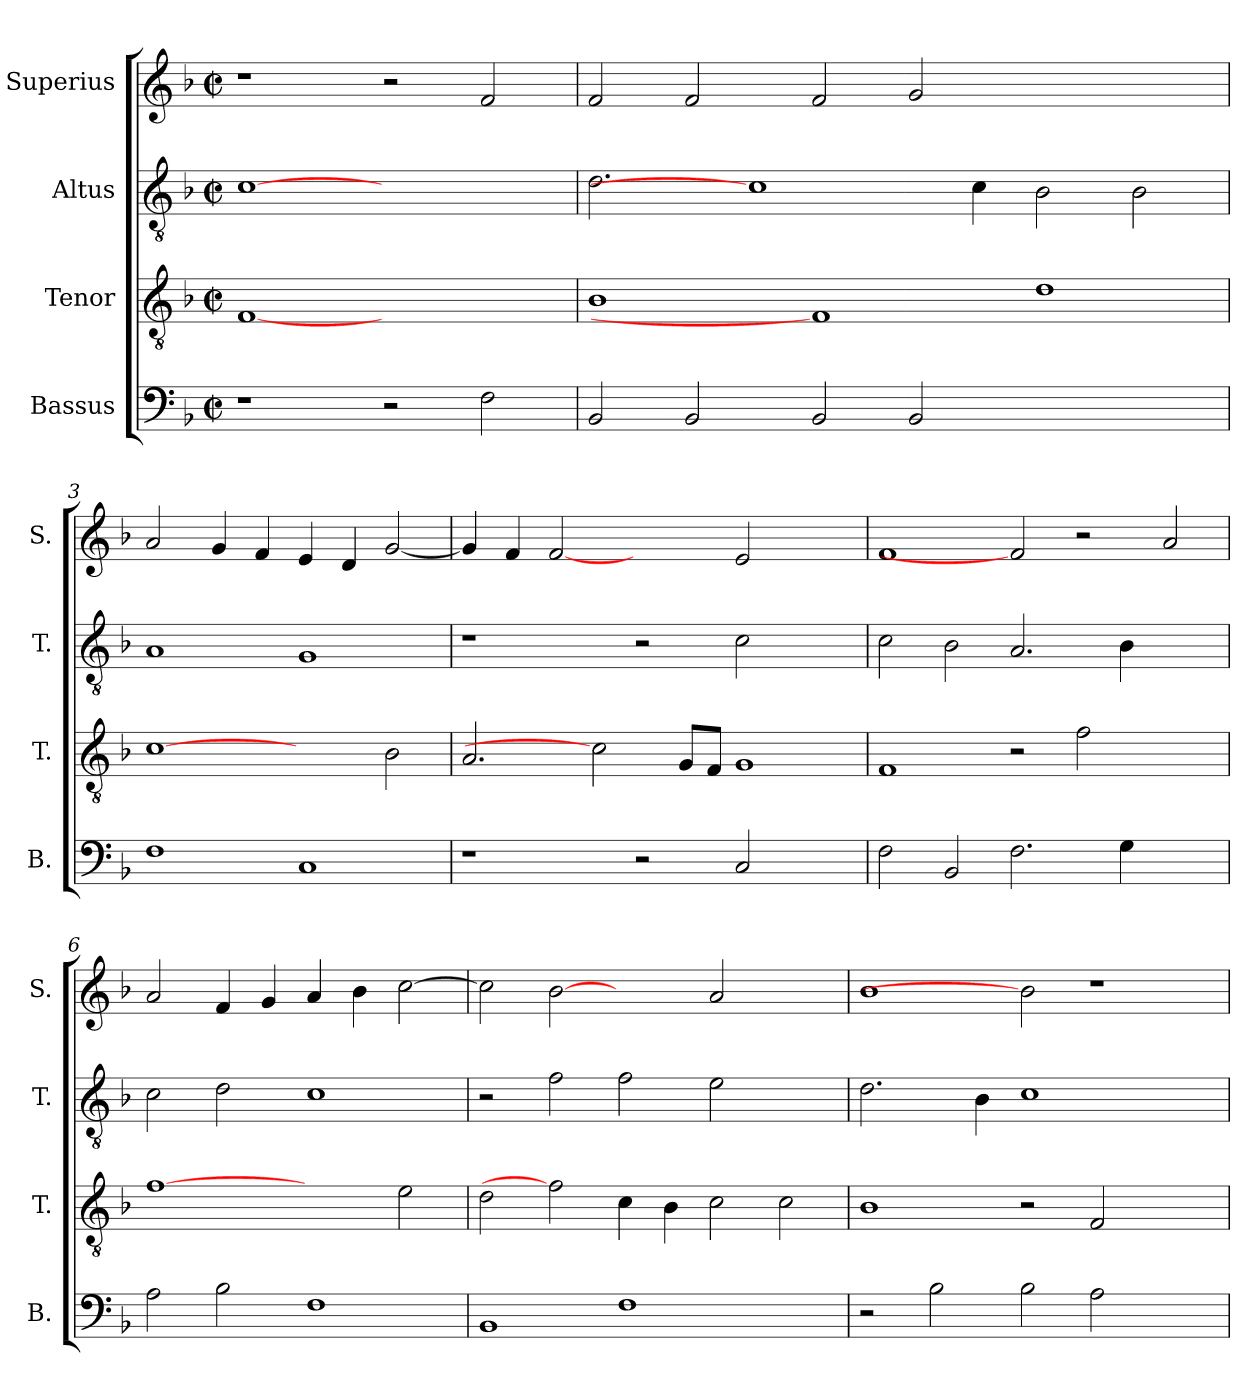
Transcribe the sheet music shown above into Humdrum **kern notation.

**kern	**kern	**kern	**kern
*part4	*part3	*part2	*part1
*staff4	*staff3	*staff2	*staff1
*I"Bassus	*I"Tenor	*I"Altus	*I"Superius
*I'B.	*I'T.	*I'T.	*I'S.
!!LO:PB:g=z
*clefF4	*clefGv2	*clefGv2	*clefG2
*	*ITrd7c12	*ITrd7c12	*
*k[b-]	*k[b-]	*k[b-]	*k[b-]
*F:	*F:	*F:	*F:
*M2/2	*M2/2	*M2/2	*M2/2
*met(c|)	*met(c|)	*met(c|)	*met(c|)
=1	=1	=1	=1
1r	[1FFi	[1Ci	1r
2r	1ryy	1ryy	2r
2Fi\	.	.	2fi/
=2	=2	=2	=2
2BB-i/	1BB-i	2.Di\	2fi/
2BB-i/	.	.	2fi/
.	.	1Ci]	.
2BB-i/	1FFi]	.	2fi/
2BB-i/	.	.	2gi/
.	.	4Ci\	.
1ryy	1Di	2BB-i\	1ryy
.	.	2BB-i\	.
=3	=3	=3	=3
1Fi	[1Ci	1AAi	2ai/
.	.	.	4gi/
.	.	.	4fi/
1Ci	2ryy	1GGi	4ei/
.	.	.	4di/
.	2BB-i\	.	[<2gi/
=4	=4	=4	=4
1r	2.AAi/	1r	4gi/]
.	.	.	4fi/
.	.	.	[2fi
.	2Ci]	.	.
2r	.	2r	2ryy
.	8GGi/L	.	.
.	8FFi/J	.	.
2Ci/	1GGi	2Ci\	2ei/
2ryy	.	2ryy	2ryy
!!LO:LB:g=z
=5	=5	=5	=5
2Fi\	1FFi	2Ci\	1fi
2BB-i/	.	2BB-i\	.
2.Fi\	2r	2.AAi/	2fi]
.	2Fi\	.	2r
4Gi\	.	4BB-i\	.
2ryy	2ryy	2ryy	2ai/
=6	=6	=6	=6
2Ai\	[1Fi	2Ci\	2ai/
2B-i\	.	2Di\	4fi/
.	.	.	4gi/
1Fi	2ryy	1Ci	4ai/
.	.	.	4b-i\
.	2Ei\	.	[>2cci\
=7	=7	=7	=7
1BB-i	2Di\	2r	2cci\]
.	2Fi]	2Fi\	[2b-i
1Fi	4Ci\	2Fi\	2ryy
.	4BB-i\	.	.
.	2Ci\	2Ei\	2ai/
2ryy	2Ci\	2ryy	2ryy
=8	=8	=8	=8
2r	1BB-i	2.Di\	1b-i
2B-i\	.	.	.
.	.	4BB-i\	.
2B-i\	2r	1Ci	2b-i]
2Ai\	2FFi/	.	1r
2ryy	2ryy	2ryy	.
=	=	=	=
*-	*-	*-	*-
